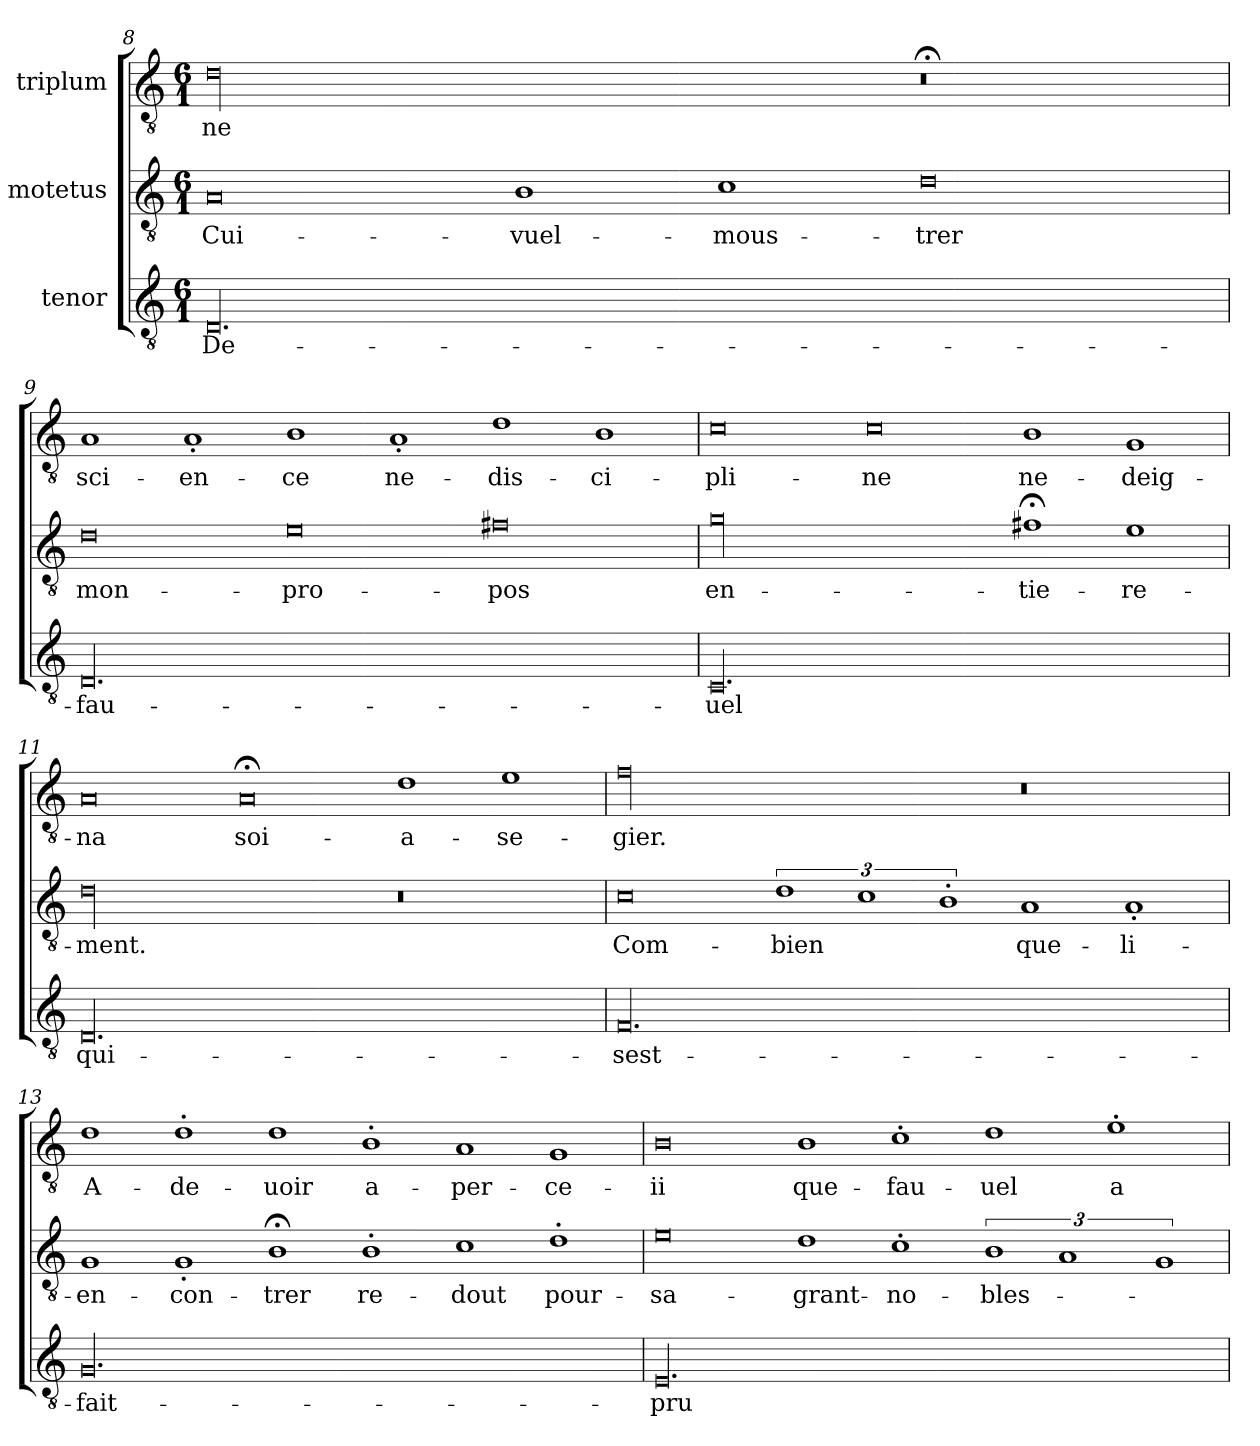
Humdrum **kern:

**kern	**text	**kern	**text	**kern	**text
*part3	*part3	*part2	*part2	*part1	*part1
*staff3	*staff3	*staff2	*staff2	*staff1	*staff1
*I"tenor	*	*I"motetus	*	*I"triplum	*
*clefGv2	*	*clefGv2	*	*clefGv2	*
*k[]	*	*k[]	*	*k[]	*
*C:	*	*C:	*	*C:	*
*M6/1	*	*M6/1	*	*M6/1	*
=8	=8	=8	=8	=8	=8
00.D/	De-	0A/	Cui-	00d\	-ne
.	.	1B\	vuel-	.	.
.	.	1c\	mous-	.	.
.	.	0d\	-trer	0r;<	.
!!LO:LB:g=z
=9	=9	=9	=9	=9	=9
00.D/	fau-	0d\	mon-	1A/	sci-
.	.	.	.	1A'/	-en-
.	.	0e\	pro-	1B\	-ce
.	.	.	.	1A'/	ne-
.	.	0f#Xi\	-pos	1d\	dis-
.	.	.	.	1B\	-ci-
=10	=10	=10	=10	=10	=10
00.C/	-uel	00g\	en-	0c\	-pli-
.	.	.	.	0c\	-ne
.	.	1f#X;<i\	-tie-	1B\	ne-
.	.	1e\	-re-	1G/	deig-
=11	=11	=11	=11	=11	=11
00.D/	qui-	00d\	-ment.	0A/	-na
.	.	.	.	0A;</	soi-
.	.	0r	.	1d\	a-
.	.	.	.	1e\	-se-
=12	=12	=12	=12	=12	=12
00.F/	sest-	0c\	Com-	00f\	-gier.
.	.	3%2d\	-bien	.	.
.	.	3%2c\	.	.	.
.	.	3%2B'\	.	.	.
.	.	1A/	que-	0r	.
.	.	1A'/	li-	.	.
!!LO:PB:g=z
=13	=13	=13	=13	=13	=13
00.G/	fait-	1G/	en-	1d\	A-
.	.	1G'/	-con-	1d'\	de-
.	.	1B;<\	-trer	1d\	-uoir
.	.	1B'\	re-	1B'\	a-
.	.	1c\	-dout	1A/	-per-
.	.	1d'\	pour-	1G/	-ce-
=14	=14	=14	=14	=14	=14
00.E/	pru-	0e\	sa-	0B\	-ii
.	.	1d\	grant-	1B\	que-
.	.	1c'\	no-	1c'\	fau-
.	.	3%2B\	-bles-	1d\	-uel
.	.	3%2A/	.	.	.
.	.	.	.	1e'\	a-
.	.	3%2G/	.	.	.
=	=	=	=	=	=
*-	*-	*-	*-	*-	*-
